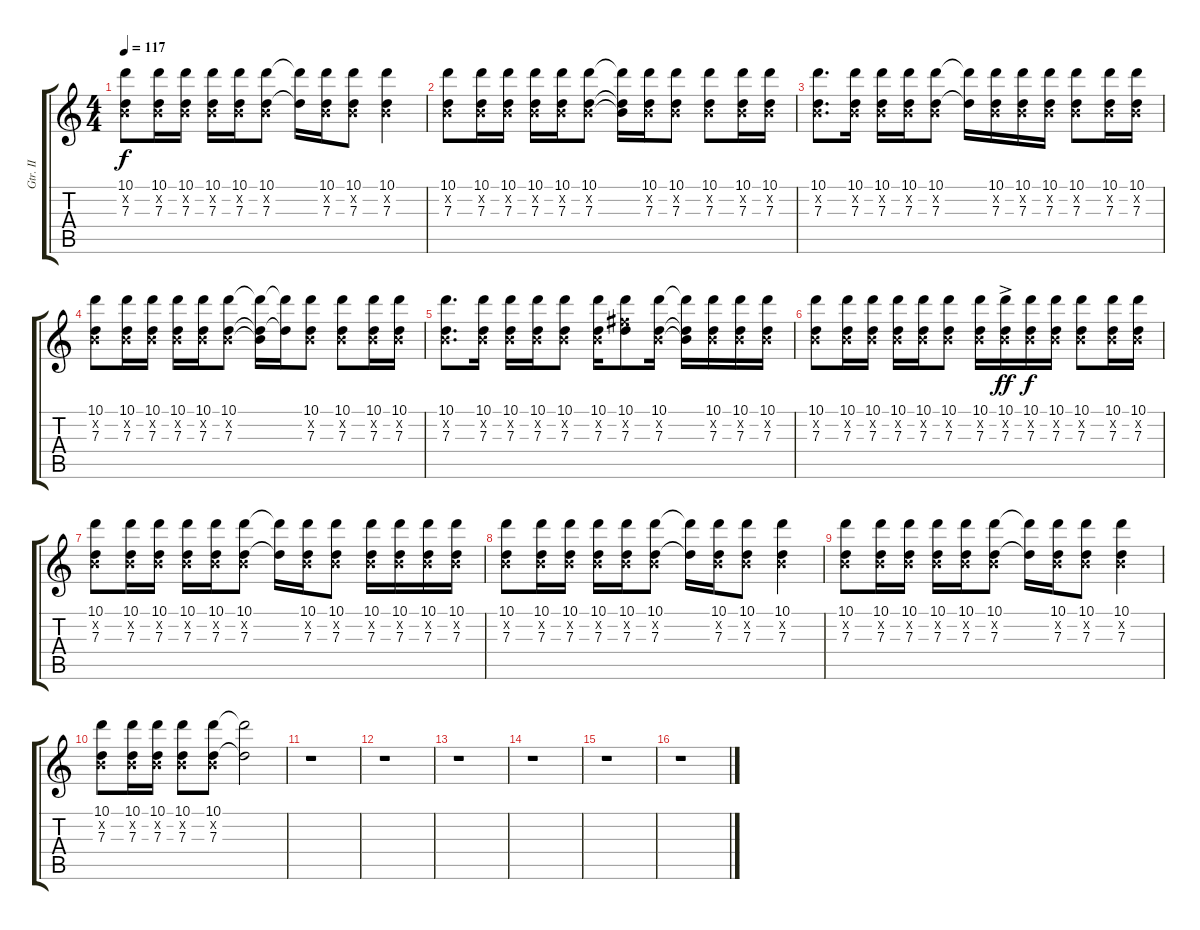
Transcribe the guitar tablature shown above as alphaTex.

\track ("Gtr. II" "Gtr. II") {instrument electricguitarclean}
\staff {score tabs}
\tuning (E4 B3 G3 D3 A2 E2) {hide}
\ts (4 4)
\tempo 117
\clef g2
\ks c
(10.1 0.2{x} 7.3).8{dy f} (10.1 0.2{x} 7.3).16 (10.1 0.2{x} 7.3).16 (10.1 0.2{x} 7.3).16 (10.1 0.2{x} 7.3).16 (10.1 0.2{x} 7.3).8 (10.1{t} 7.3{t}).16 (10.1 0.2{x} 7.3).16 (10.1 0.2{x} 7.3).8 (10.1 0.2{x} 7.3).4 |
(10.1 0.2{x} 7.3).8 (10.1 0.2{x} 7.3).16 (10.1 0.2{x} 7.3).16 (10.1 0.2{x} 7.3).16 (10.1 0.2{x} 7.3).16 (10.1 0.2{x} 7.3).8 (10.1{t} 0.2{t} 7.3{t}).16 (10.1 0.2{x} 7.3).16 (10.1 0.2{x} 7.3).8 (10.1 0.2{x} 7.3).8 (10.1 0.2{x} 7.3).16 (10.1 0.2{x} 7.3).16 |
(10.1 0.2{x} 7.3).8{d} (10.1 0.2{x} 7.3).16 (10.1 0.2{x} 7.3).16 (10.1 0.2{x} 7.3).16 (10.1 0.2{x} 7.3).8 (10.1{t} 7.3{t}).16 (10.1 0.2{x} 7.3).16 (10.1 0.2{x} 7.3).16 (10.1 0.2{x} 7.3).16 (10.1 0.2{x} 7.3).8 (10.1 0.2{x} 7.3).16 (10.1 0.2{x} 7.3).16 |
(10.1 0.2{x} 7.3).8 (10.1 0.2{x} 7.3).16 (10.1 0.2{x} 7.3).16 (10.1 0.2{x} 7.3).16 (10.1 0.2{x} 7.3).16 (10.1 0.2{x} 7.3).8 (10.1{t} 0.2{t} 7.3{t}).16 (10.1{t} 7.3{t}).16 (10.1 0.2{x} 7.3).8 (10.1 0.2{x} 7.3).8 (10.1 0.2{x} 7.3).16 (10.1 0.2{x} 7.3).16 |
(10.1 0.2{x} 7.3).8{d} (10.1 0.2{x} 7.3).16 (10.1 0.2{x} 7.3).16 (10.1 0.2{x} 7.3).16 (10.1 0.2{x} 7.3).8 (10.1 0.2{x} 7.3).16 (10.1 7.2{x} 7.3).8 (10.1 0.2{x} 7.3).16 (10.1{t} 0.2{t} 7.3{t}).16 (10.1 0.2{x} 7.3).16 (10.1 0.2{x} 7.3).16 (10.1 0.2{x} 7.3).16 |
(10.1 0.2{x} 7.3).8 (10.1 0.2{x} 7.3).16 (10.1 0.2{x} 7.3).16 (10.1 0.2{x} 7.3).16 (10.1 0.2{x} 7.3).16 (10.1 0.2{x} 7.3).8 (10.1 0.2{x} 7.3).16 (10.1{ac} 0.2{ac x} 7.3{ac}).16{dy ff} (10.1 0.2{x} 7.3).16{dy f} (10.1 0.2{x} 7.3).16 (10.1 0.2{x} 7.3).8 (10.1 0.2{x} 7.3).16 (10.1 0.2{x} 7.3).16 |
(10.1 0.2{x} 7.3).8 (10.1 0.2{x} 7.3).16 (10.1 0.2{x} 7.3).16 (10.1 0.2{x} 7.3).16 (10.1 0.2{x} 7.3).16 (10.1 0.2{x} 7.3).8 (10.1{t} 7.3{t}).16 (10.1 0.2{x} 7.3).16 (10.1 0.2{x} 7.3).8 (10.1 0.2{x} 7.3).16 (10.1 0.2{x} 7.3).16 (10.1 0.2{x} 7.3).16 (10.1 0.2{x} 7.3).16 |
(10.1 0.2{x} 7.3).8 (10.1 0.2{x} 7.3).16 (10.1 0.2{x} 7.3).16 (10.1 0.2{x} 7.3).16 (10.1 0.2{x} 7.3).16 (10.1 0.2{x} 7.3).8 (10.1{t} 7.3{t}).16 (10.1 0.2{x} 7.3).16 (10.1 0.2{x} 7.3).8 (10.1 0.2{x} 7.3).4 |
(10.1 0.2{x} 7.3).8 (10.1 0.2{x} 7.3).16 (10.1 0.2{x} 7.3).16 (10.1 0.2{x} 7.3).16 (10.1 0.2{x} 7.3).16 (10.1 0.2{x} 7.3).8 (10.1{t} 7.3{t}).16 (10.1 0.2{x} 7.3).16 (10.1 0.2{x} 7.3).8 (10.1 0.2{x} 7.3).4 |
(10.1 0.2{x} 7.3).8 (10.1 0.2{x} 7.3).16 (10.1 0.2{x} 7.3).16 (10.1 0.2{x} 7.3).8 (10.1 0.2{x} 7.3).8 (10.1{t} 7.3{t}).2 |
r.1 |
r.1 |
r.1 |
r.1 |
r.1 |
r.1
